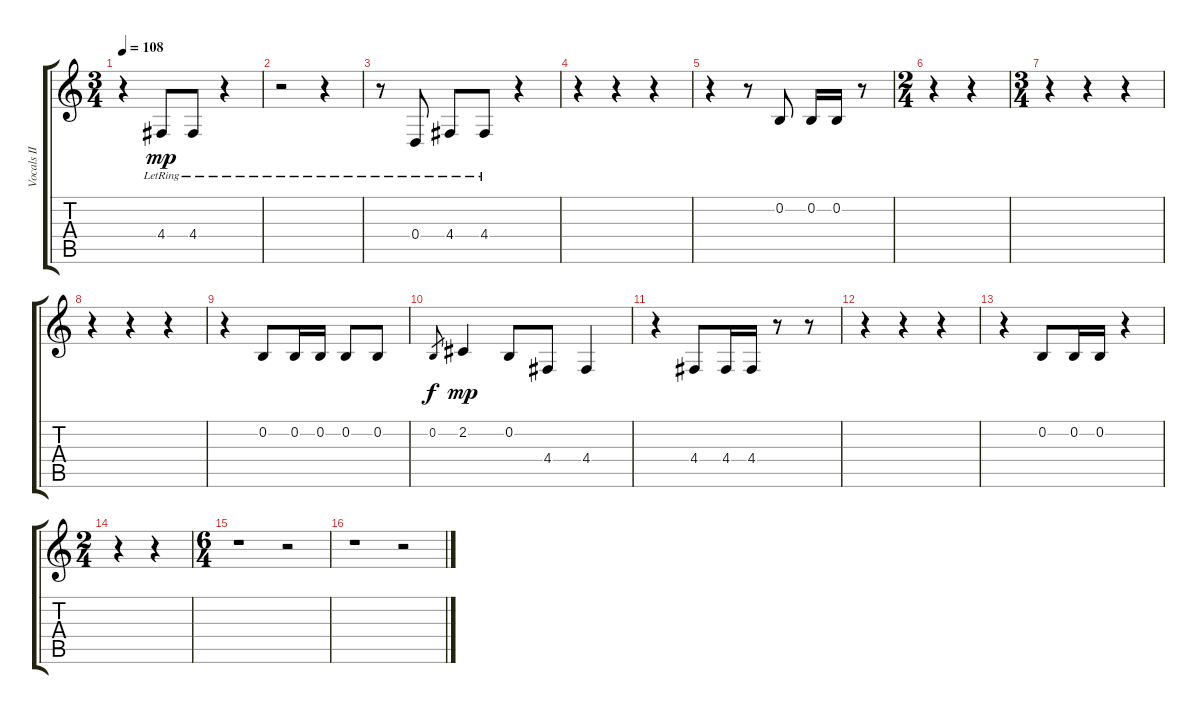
\track ("Vocals II" "Vocals II") {instrument oboe}
\staff {score tabs}
\tuning (E4 B3 G3 D3 A2 E2) {hide}
\ts (3 4)
\tempo 108
\clef g2
\ks c
r.4{dy mp} 4.4{lr}.8 4.4{lr}.8 r.4 |
r.2 r.4 |
r.8 0.4{lr}.8 4.4{lr}.8 4.4{lr}.8 r.4 |
r.4 r.4 r.4 |
r.4 r.8 0.2.8 0.2.16 0.2.16 r.8 |
\ts (2 4)
r.4 r.4 |
\ts (3 4)
r.4 r.4 r.4 |
r.4 r.4 r.4 |
r.4 0.2.8 0.2.16 0.2.16 0.2.8 0.2.8 |
0.2.8{gr dy f} 2.2.4{dy mp} 0.2.8 4.4.8 4.4.4 |
r.4 4.4.8 4.4.16 4.4.16 r.8 r.8 |
r.4 r.4 r.4 |
r.4 0.2.8 0.2.16 0.2.16 r.4 |
\ts (2 4)
r.4 r.4 |
\ts (6 4)
r.1 r.2 |
r.1 r.2
